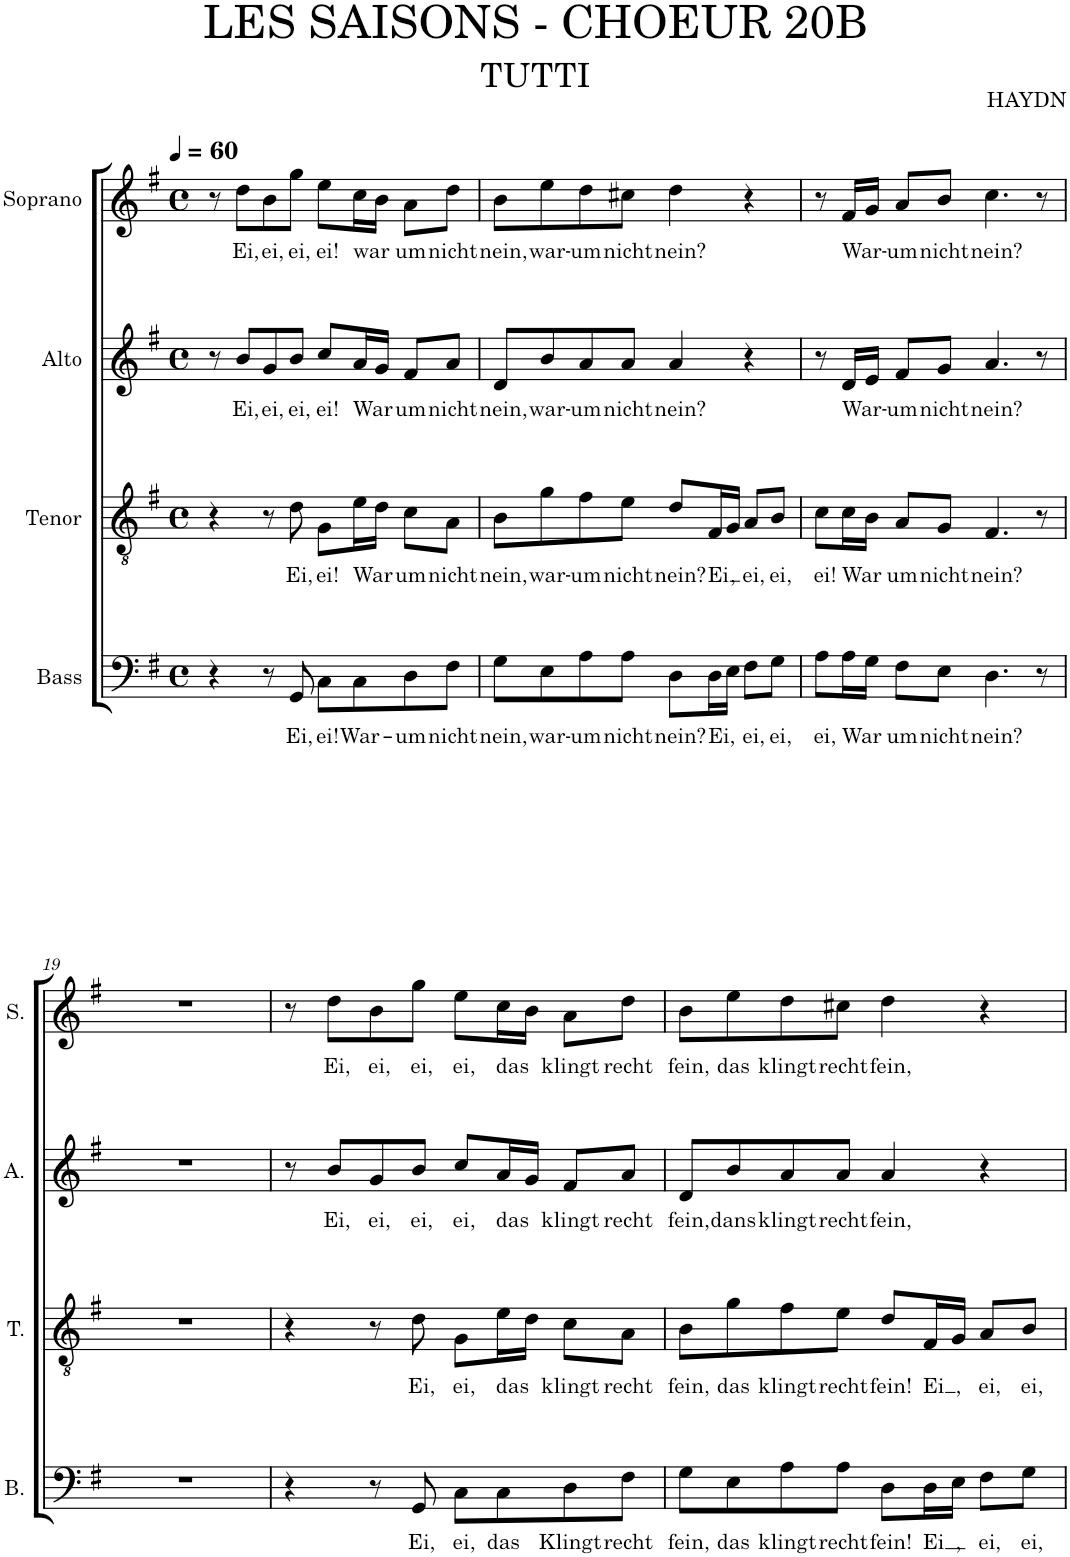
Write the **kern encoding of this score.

**kern	**text	**kern	**text	**kern	**text	**kern	**text
*part4	*part4	*part3	*part3	*part2	*part2	*part1	*part1
*staff4	*staff4	*staff3	*staff3	*staff2	*staff2	*staff1	*staff1
*I"Bass	*	*I"Tenor	*	*I"Alto	*	*I"Soprano	*
*I'B.	*	*I'T.	*	*I'A.	*	*I'S.	*
*clefF4	*	*clefGv2	*	*clefG2	*	*clefG2	*
*k[f#]	*	*k[f#]	*	*k[f#]	*	*k[f#]	*
*M4/4	*	*M4/4	*	*M4/4	*	*M4/4	*
*met(c)	*	*met(c)	*	*met(c)	*	*met(c)	*
*MM60	*	*MM60	*	*MM60	*	*MM60	*
=16	=16	=16	=16	=16	=16	=16	=16
4r	.	4r	.	8r	.	8r	.
!	!	!	!	!	!LO:LY:b	!	!LO:LY:b
.	.	.	.	8b/L	Ei,	8dd\L	Ei,
!	!	!	!	!	!LO:LY:b	!	!LO:LY:b
8r	.	8r	.	8g/	ei,	8b\	ei,
!	!LO:LY:b	!	!LO:LY:b	!	!LO:LY:b	!	!LO:LY:b
8GG/	Ei,	8d\	Ei,	8b/J	ei,	8gg\J	ei,
!	!LO:LY:b	!	!LO:LY:b	!	!LO:LY:b	!	!LO:LY:b
8C\L	ei!	8G\L	ei!	8cc/L	ei!	8ee\L	ei!
!	!LO:LY:b	!	!LO:LY:b	!	!LO:LY:b	!	!LO:LY:b
8C\	War-	16e\L	War	16a/L	War	16cc\L	war
.	.	16d\JJ	.	16g/JJ	.	16b\JJ	.
!	!LO:LY:b	!	!LO:LY:b	!	!LO:LY:b	!	!LO:LY:b
8D\	-um	8c\L	um	8f#/L	um	8a\L	um
!	!LO:LY:b	!	!LO:LY:b	!	!LO:LY:b	!	!LO:LY:b
8F#\J	nicht	8A\J	nicht	8a/J	nicht	8dd\J	nicht
=17	=17	=17	=17	=17	=17	=17	=17
!	!LO:LY:b	!	!LO:LY:b	!	!LO:LY:b	!	!LO:LY:b
8G\L	nein,	8B\L	nein,	8d/L	nein,	8b\L	nein,
!	!LO:LY:b	!	!LO:LY:b	!	!LO:LY:b	!	!LO:LY:b
8E\	war-	8g\	war-	8b/	war-	8ee\	war-
!	!LO:LY:b	!	!LO:LY:b	!	!LO:LY:b	!	!LO:LY:b
8A\	-um	8f#\	-um	8a/	-um	8dd\	-um
!	!LO:LY:b	!	!LO:LY:b	!	!LO:LY:b	!	!LO:LY:b
8A\J	nicht	8e\J	nicht	8a/J	nicht	8cc#X\J	nicht
!	!LO:LY:b	!	!LO:LY:b	!	!LO:LY:b	!	!LO:LY:b
8D\L	nein?	8d/L	nein?	4a/	nein?	4dd\	nein?
!	!LO:LY:b	!	!LO:LY:b	!	!	!	!
16D\L	Ei,	16F#/L	Ei	.	.	.	.
!	!	!	!LO:LY:b	!	!	!	!
16E\JJ	.	16G/JJ	,	.	.	.	.
!	!LO:LY:b	!	!LO:LY:b	!	!	!	!
8F#\L	ei,	8A/L	ei,	4r	.	4r	.
!	!LO:LY:b	!	!LO:LY:b	!	!	!	!
8G\J	ei,	8B/J	ei,	.	.	.	.
=18	=18	=18	=18	=18	=18	=18	=18
!	!LO:LY:b	!	!LO:LY:b	!	!	!	!
8A\L	ei,	8c\L	ei!	8r	.	8r	.
!	!LO:LY:b	!	!LO:LY:b	!	!LO:LY:b	!	!LO:LY:b
16A\L	War	16c\L	War	16d/LL	War-	16f#/LL	War-
16G\JJ	.	16B\JJ	.	16e/JJ	.	16g/JJ	.
!	!LO:LY:b	!	!LO:LY:b	!	!LO:LY:b	!	!LO:LY:b
8F#\L	um	8A/L	um	8f#/L	um	8a/L	um
!	!LO:LY:b	!	!LO:LY:b	!	!LO:LY:b	!	!LO:LY:b
8E\J	nicht	8G/J	nicht	8g/J	nicht	8b/J	nicht
!	!LO:LY:b	!	!LO:LY:b	!	!LO:LY:b	!	!LO:LY:b
4.D\	nein?	4.F#/	nein?	4.a/	nein?	4.cc\	nein?
8r	.	8r	.	8r	.	8r	.
!!LO:LB:g=z
=19	=19	=19	=19	=19	=19	=19	=19
1r	.	1r	.	1r	.	1r	.
=31	=31	=31	=31	=31	=31	=31	=31
4r	.	4r	.	8r	.	8r	.
!	!	!	!	!	!LO:LY:b	!	!LO:LY:b
.	.	.	.	8b/L	Ei,	8dd\L	Ei,
!	!	!	!	!	!LO:LY:b	!	!LO:LY:b
8r	.	8r	.	8g/	ei,	8b\	ei,
!	!LO:LY:b	!	!LO:LY:b	!	!LO:LY:b	!	!LO:LY:b
8GG/	Ei,	8d\	Ei,	8b/J	ei,	8gg\J	ei,
!	!LO:LY:b	!	!LO:LY:b	!	!LO:LY:b	!	!LO:LY:b
8C\L	ei,	8G\L	ei,	8cc/L	ei,	8ee\L	ei,
!	!LO:LY:b	!	!LO:LY:b	!	!LO:LY:b	!	!LO:LY:b
8C\	das	16e\L	das	16a/L	das	16cc\L	das
.	.	16d\JJ	.	16g/JJ	.	16b\JJ	.
!	!LO:LY:b	!	!LO:LY:b	!	!LO:LY:b	!	!LO:LY:b
8D\	Klingt	8c\L	klingt	8f#/L	klingt	8a\L	klingt
!	!LO:LY:b	!	!LO:LY:b	!	!LO:LY:b	!	!LO:LY:b
8F#\J	recht	8A\J	recht	8a/J	recht	8dd\J	recht
=32	=32	=32	=32	=32	=32	=32	=32
!	!LO:LY:b	!	!LO:LY:b	!	!LO:LY:b	!	!LO:LY:b
8G\L	fein,	8B\L	fein,	8d/L	fein,	8b\L	fein,
!	!LO:LY:b	!	!LO:LY:b	!	!LO:LY:b	!	!LO:LY:b
8E\	das	8g\	das	8b/	dans	8ee\	das
!	!LO:LY:b	!	!LO:LY:b	!	!LO:LY:b	!	!LO:LY:b
8A\	klingt	8f#\	klingt	8a/	klingt	8dd\	klingt
!	!LO:LY:b	!	!LO:LY:b	!	!LO:LY:b	!	!LO:LY:b
8A\J	recht	8e\J	recht	8a/J	recht	8cc#X\J	recht
!	!LO:LY:b	!	!LO:LY:b	!	!LO:LY:b	!	!LO:LY:b
8D\L	fein!	8d/L	fein!	4a/	fein,	4dd\	fein,
!	!LO:LY:b	!	!LO:LY:b	!	!	!	!
16D\L	Ei	16F#/L	Ei	.	.	.	.
!	!LO:LY:b	!	!LO:LY:b	!	!	!	!
16E\JJ	,	16G/JJ	,	.	.	.	.
!	!LO:LY:b	!	!LO:LY:b	!	!	!	!
8F#\L	ei,	8A/L	ei,	4r	.	4r	.
!	!LO:LY:b	!	!LO:LY:b	!	!	!	!
8G\J	ei,	8B/J	ei,	.	.	.	.
=	=	=	=	=	=	=	=
*-	*-	*-	*-	*-	*-	*-	*-
